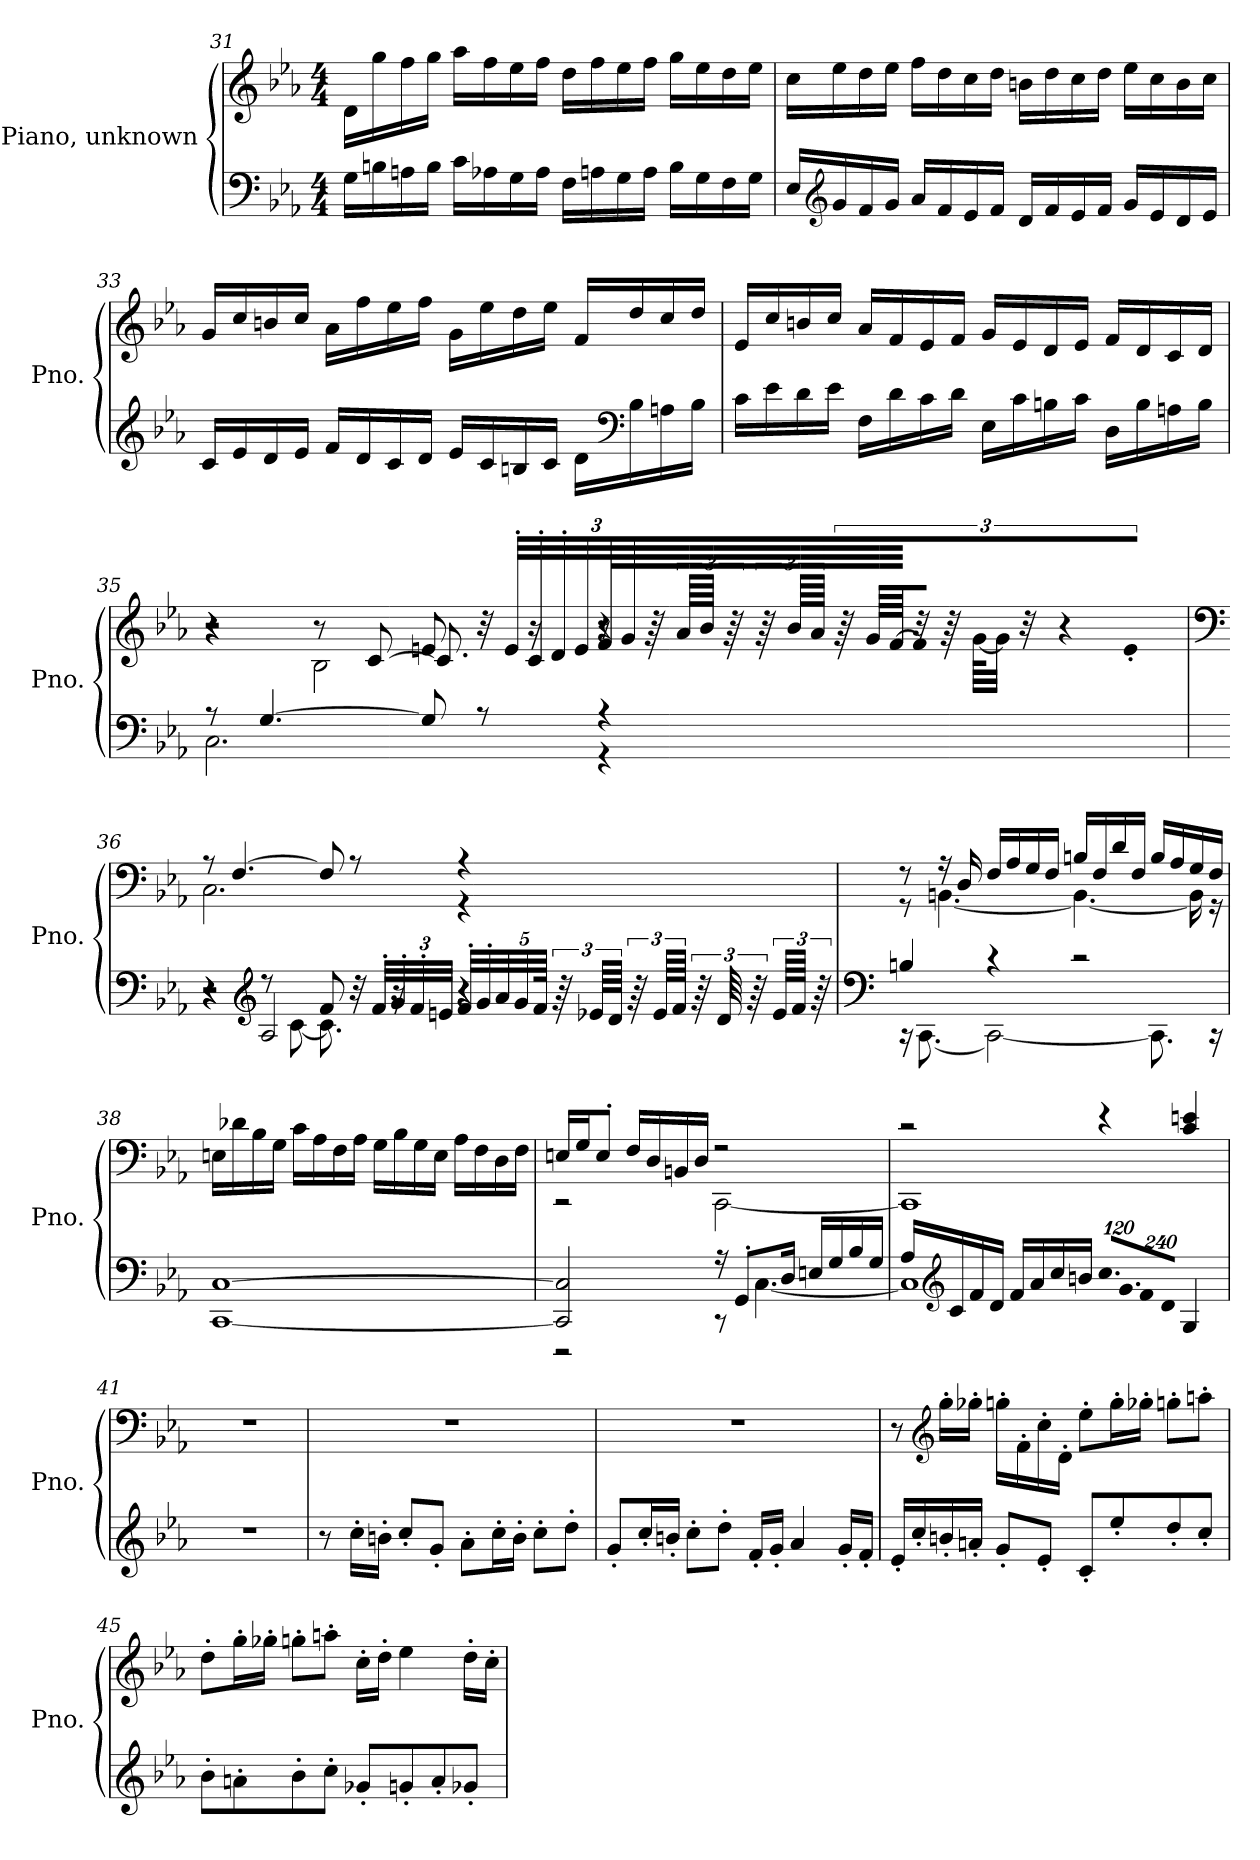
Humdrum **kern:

**kern	**kern
*part1	*part1
*staff2	*staff1
*I"Piano, unknown	*
*I'Pno.	*
!!LO:LB:g=z
*clefF4	*clefG2
*k[b-e-a-]	*k[b-e-a-]
*M4/4	*M4/4
=31	=31
16G\LL	16d\LL
16Bn\	16gg\
16An\	16ff\
16B\JJ	16gg\JJ
16c\LL	16aa-\LL
16A-X\	16ff\
16G\	16ee-\
16A-\JJ	16ff\JJ
16F\LL	16dd\LL
16An\	16ff\
16G\	16ee-\
16A\JJ	16ff\JJ
16B\LL	16gg\LL
16G\	16ee-\
16F\	16dd\
16G\JJ	16ee-\JJ
=32	=32
16E-/LL	16cc\LL
*clefG2	*
16g/	16ee-\
16f/	16dd\
16g/JJ	16ee-\JJ
16a-/LL	16ff\LL
16f/	16dd\
16e-/	16cc\
16f/JJ	16dd\JJ
16d/LL	16bn\LL
16f/	16dd\
16e-/	16cc\
16f/JJ	16dd\JJ
16g/LL	16ee-\LL
16e-/	16cc\
16d/	16b\
16e-/JJ	16cc\JJ
!!LO:LB:g=z
=33	=33
16c/LL	16g/LL
16e-/	16cc/
16d/	16bn/
16e-/JJ	16cc/JJ
16f/LL	16a-\LL
16d/	16ff\
16c/	16ee-\
16d/JJ	16ff\JJ
16e-/LL	16g\LL
16c/	16ee-\
16Bn/	16dd\
16c/JJ	16ee-\JJ
16d\LL	16f/LL
*clefF4	*
16B\	16dd/
16An\	16cc/
16B\JJ	16dd/JJ
=34	=34
16c\LL	16e-/LL
16e-\	16cc/
16d\	16bn/
16e-\JJ	16cc/JJ
16F\LL	16a-/LL
16d\	16f/
16c\	16e-/
16d\JJ	16f/JJ
16E-\LL	16g/LL
16c\	16e-/
16Bn\	16d/
16c\JJ	16e-/JJ
16D\LL	16f/LL
16B\	16d/
16An\	16c/
16B\JJ	16d/JJ
!!LO:LB:g=z
=35	=35
*^	*^
*	*	*	*^
8r	2.C\	2r	4r	4r
[4.G/	.	.	.	.
.	.	.	2B-\	8r
.	.	.	.	[8c/
8G/]	.	8en/	.	8.c/]
8r	.	32r	.	.
.	.	32e'/LLL	.	.
*	*	*Xbrackettup	*	*
.	.	48c'/	.	16r
.	.	48d'/	.	.
.	.	48e/	.	.
*	*	*brackettup	*	*
4r	4r	96f/L	8r	4r
.	.	96g/JJJJ	.	.
.	.	96r	.	.
.	.	96a-/LLLL	.	.
.	.	96b-/JJJJ	.	.
.	.	96r	.	.
.	.	96r	.	.
.	.	96b-/LLLL	.	.
.	.	96a-/JJJJ	.	.
.	.	96r	.	.
.	.	96g/LLLL	.	.
.	.	[96f/JJ	.	.
.	.	16f/JJ]	32r	.
.	.	.	64r	.
.	.	.	[64g\KLLL	.
.	.	32r	32g\JJJ]	.
.	.	32e'/	32r	.
*v	*v	*	*	*
*	*v	*v	*v
!!LO:PB:g=z
=36	=36
*	*clefF4
*^	*^
*	*^	*	*
2r	4r	4r	8r	2.C\
.	.	.	[4.F/	.
*clefG2	*	*	*	*
.	8r	2A-/	.	.
.	[8c\	.	.	.
8f/	8.c\]	.	8F/]	.
32r	.	.	8r	.
32f'/LLL	.	.	.	.
*Xbrackettup	*	*	*	*
48g'/	16r	.	.	.
48f'/	.	.	.	.
48en/JJJ	.	.	.	.
32f'/LLL	4r	4r	4r	4r
32g'/	.	.	.	.
40a-/	.	.	.	.
40g/	.	.	.	.
80f/JJJk	.	.	.	.
*brackettup	*	*	*	*
96r	.	.	.	.
96e-X/LLLL	.	.	.	.
96d/JJJJ	.	.	.	.
96r	.	.	.	.
96e-/LLLL	.	.	.	.
96f/JJJJ	.	.	.	.
96r	.	.	.	.
96d/	.	.	.	.
96r	.	.	.	.
96e-/LLLL	.	.	.	.
96f/JJJJ	.	.	.	.
96r	.	.	.	.
*v	*v	*v	*	*
!!LO:LB:g=z	!!
=37	=37	=37
*clefF4	*	*
*^	*	*
4Bn/	16r	8r	8r
.	[8.CC\	.	.
.	.	16r	[4.BBn\
.	.	16D/	.
4r	2CC\_	16F/LL	.
.	.	16A-/	.
.	.	16G/	.
.	.	16F/JJ	.
2r	.	16Bn/LL	4.BB\_
.	.	16F/	.
.	.	16d/	.
.	.	16F/JJ	.
.	8.CC\]	16B/LL	.
.	.	16A-/	.
.	.	16G/	16BB\]
.	16r	16F/JJ	16r
*v	*v	*	*
*	*v	*v
=38	=38
[1CC [1C	16En\LL
.	16d-X\
.	16B-\
.	16G\JJ
.	16c\LL
.	16A-\
.	16F\
.	16A-\JJ
.	16G\LL
.	16B-\
.	16G\
.	16E\JJ
.	16A-\LL
.	16F\
.	16D\
.	16F\JJ
!!LO:LB:g=z
=39	=39
*^	*^
2CC/] 2C/]	2r	16En/LL	2r
.	.	16G/J	.
.	.	8E'/J	.
.	.	16F/LL	.
.	.	16D/	.
.	.	16BBn/	.
.	.	16D/JJ	.
16r	8r	2r	[2CC\
8GG'/L	.	.	.
.	[4.C\	.	.
16D/Jk	.	.	.
16En/LL	.	.	.
16G/	.	.	.
16B-/	.	.	.
16G/JJ	.	.	.
=40	=40	=40	=40
16A-/LL	1C]	2r	1CC]
*clefG2	*	*	*
16c/	.	.	.
16f/	.	.	.
16d/JJ	.	.	.
16f/LL	.	.	.
16a-/	.	.	.
16cc/	.	.	.
16bn/JJ	.	.	.
*Xbrackettup	*	*	*
!LO:N:vis=32.	!	!	!
1920%103cc/LLL	.	4r	.
!LO:N:vis=32.	!	!	!
1920%103g/J	.	.	.
!LO:N:vis=16	!	!	!
1920%137f/	.	.	.
!LO:N:vis=16	!	!	!
1920%137d/JJ	.	.	.
4G/	.	4c/ 4en/	.
*v	*v	*	*
*	*v	*v
=41	=41
1r	1r
!!LO:LB:g=z
=42	=42
8r	1r
16cc'\LL	.
16bn'\JJ	.
8cc'/L	.
8g'/J	.
8a-'\L	.
16cc'\L	.
16b'\JJ	.
8cc'\L	.
8dd'\J	.
=43	=43
8g'/L	1r
16cc'/L	.
16bn'/JJ	.
8cc'\L	.
8dd'\J	.
16f'/LL	.
16g'/JJ	.
4a-/	.
16g'/LL	.
16f'/JJ	.
=44	=44
16e-'/LL	8r
16cc'/	.
*	*clefG2
16bn'/	16gg'\LL
16an'/JJ	16gg-X'\JJ
8g'/L	16ggn'\LL
.	16f'\
8e-'/J	16cc'\
.	16d'\JJ
8c'/L	8ee-'\L
8ee-'/	16gg'\L
.	16gg-X'\JJ
8dd'/	8ggn'\L
8cc'/J	8aan'\J
!!LO:LB:g=z
=45	=45
8b-'\L	8dd'\L
8an'\	16gg'\L
.	16gg-X'\JJ
8b-'\	8ggn'\L
8cc'\J	8aan'\J
8g-X'/L	16cc'\LL
.	16dd'\JJ
8gn'/	4ee-\
8a'/	.
8g-X'/J	16dd'\LL
.	16cc'\JJ
=	=
*-	*-
